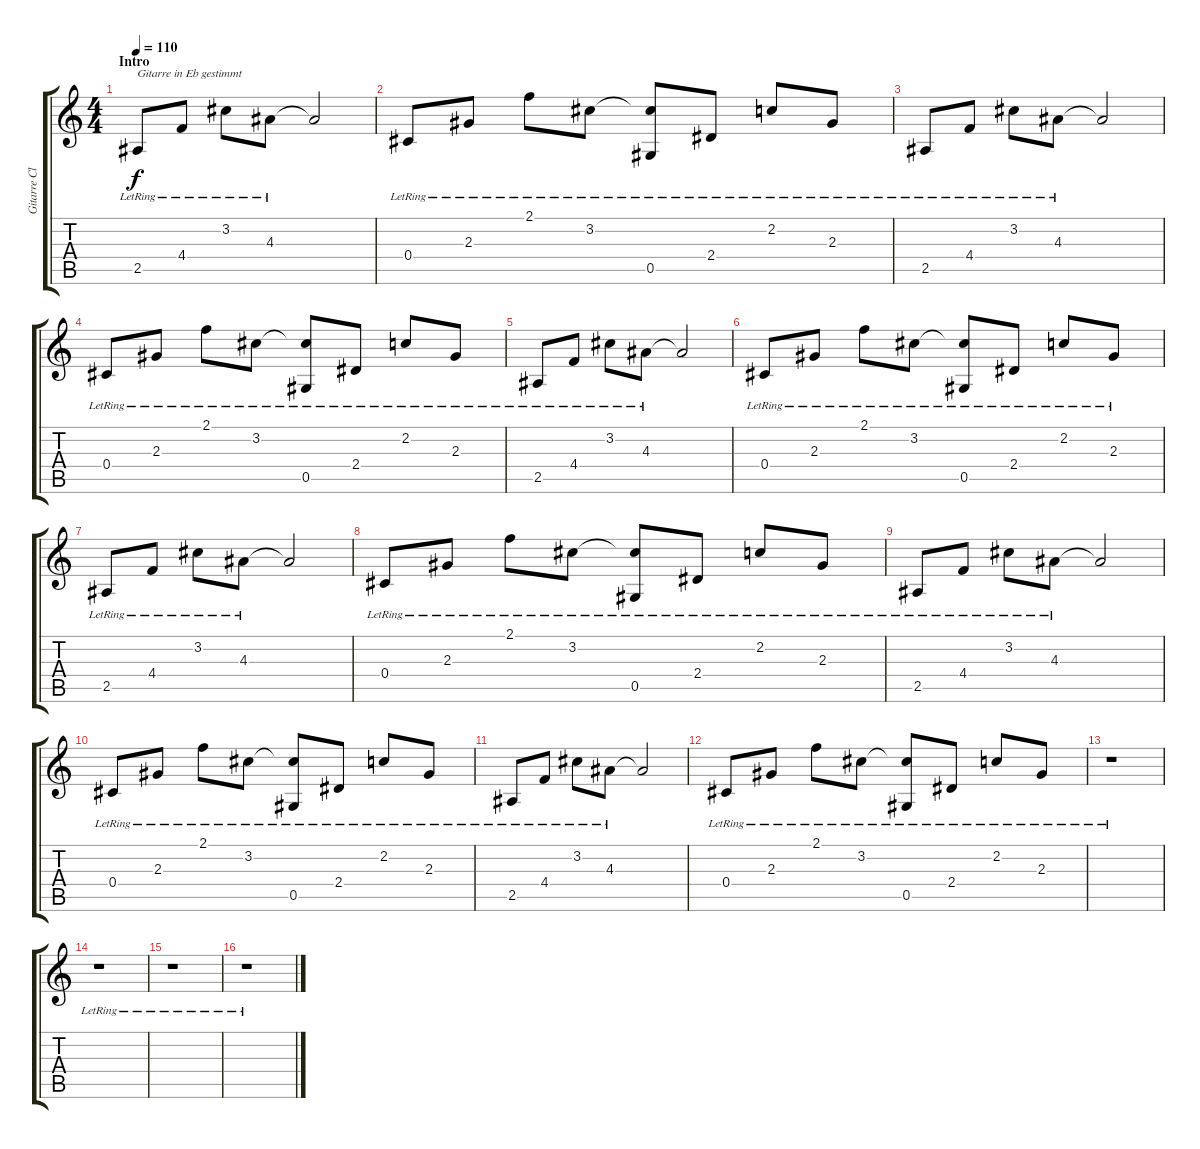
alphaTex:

\track ("Gitarre Clean" "Gitarre Cl") {instrument electricguitarjazz}
\staff {score tabs}
\tuning (Eb4 Bb3 Gb3 Db3 Ab2 Eb2) {hide}
\ts (4 4)
\section ("" "Intro")
\tempo 110
\clef g2
\ks c
2.5{lr}.8{txt "Gitarre in Eb gestimmt" dy f instrument electricguitarjazz} 4.4{lr}.8 3.2{lr}.8 4.3{lr}.8 4.3{t}.2 |
0.4{lr}.8 2.3{lr}.8 2.1{lr}.8 3.2{lr}.8 (3.2{t} 0.5{lr}).8 2.4{lr}.8 2.2{lr}.8 2.3{lr}.8 |
2.5{lr}.8 4.4{lr}.8 3.2{lr}.8 4.3{lr}.8 4.3{t}.2 |
0.4{lr}.8 2.3{lr}.8 2.1{lr}.8 3.2{lr}.8 (3.2{t} 0.5{lr}).8 2.4{lr}.8 2.2{lr}.8 2.3{lr}.8 |
2.5{lr}.8 4.4{lr}.8 3.2{lr}.8 4.3{lr}.8 4.3{t}.2 |
0.4{lr}.8 2.3{lr}.8 2.1{lr}.8 3.2{lr}.8 (3.2{t} 0.5{lr}).8 2.4{lr}.8 2.2{lr}.8 2.3{lr}.8 |
2.5{lr}.8 4.4{lr}.8 3.2{lr}.8 4.3{lr}.8 4.3{t}.2 |
0.4{lr}.8 2.3{lr}.8 2.1{lr}.8 3.2{lr}.8 (3.2{t} 0.5{lr}).8 2.4{lr}.8 2.2{lr}.8 2.3{lr}.8 |
2.5{lr}.8 4.4{lr}.8 3.2{lr}.8 4.3{lr}.8 4.3{t}.2 |
0.4{lr}.8 2.3{lr}.8 2.1{lr}.8 3.2{lr}.8 (3.2{t} 0.5{lr}).8 2.4{lr}.8 2.2{lr}.8 2.3{lr}.8 |
2.5{lr}.8 4.4{lr}.8 3.2{lr}.8 4.3{lr}.8 4.3{t}.2 |
0.4{lr}.8 2.3{lr}.8 2.1{lr}.8 3.2{lr}.8 (3.2{t} 0.5{lr}).8 2.4{lr}.8 2.2{lr}.8 2.3{lr}.8 |
r.1 |
r.1 |
r.1 |
r.1
